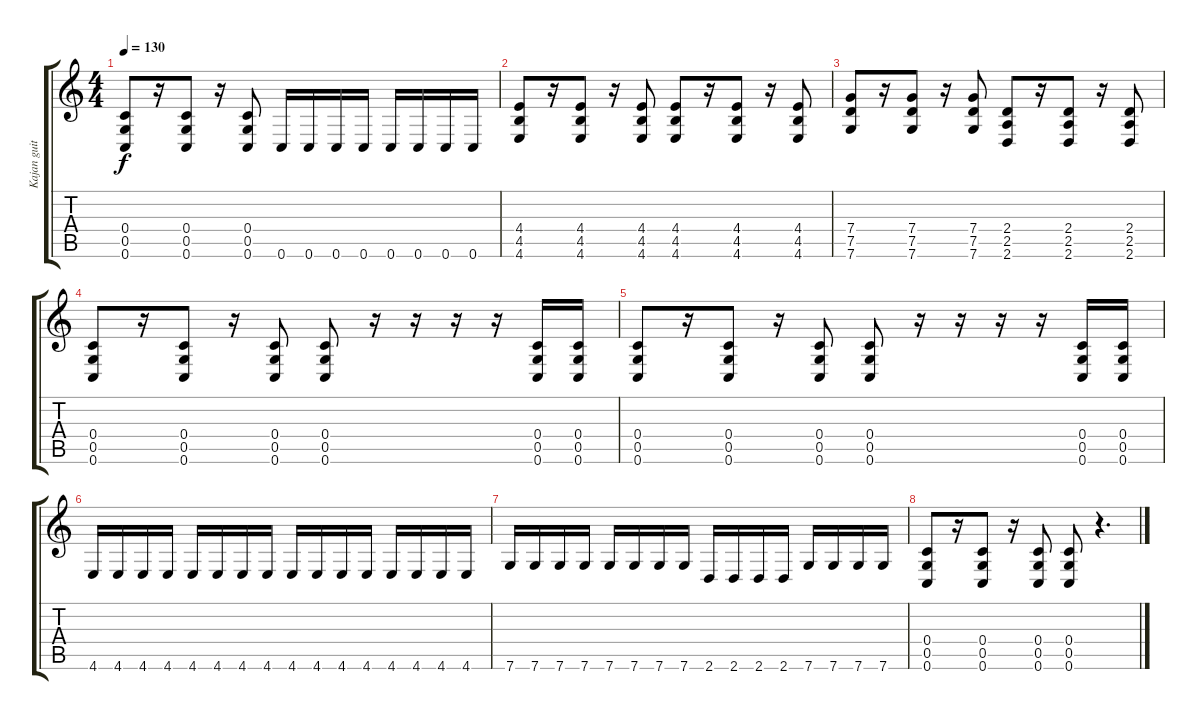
\track ("Kajan guitar 2" "Kajan guit") {instrument distortionguitar}
\staff {score tabs}
\tuning (D4 A3 F3 C3 G2 C2) {hide}
\ts (4 4)
\tempo 130
\clef g2
\ks c
(0.4 0.5 0.6).8{dy f} r.16 (0.4 0.5 0.6).8 r.16 (0.4 0.5 0.6).8 0.6.16 0.6.16 0.6.16 0.6.16 0.6.16 0.6.16 0.6.16 0.6.16 |
(4.4 4.5 4.6).8 r.16 (4.4 4.5 4.6).8 r.16 (4.4 4.5 4.6).8 (4.4 4.5 4.6).8 r.16 (4.4 4.5 4.6).8 r.16 (4.4 4.5 4.6).8 |
(7.4 7.5 7.6).8 r.16 (7.4 7.5 7.6).8 r.16 (7.4 7.5 7.6).8 (2.4 2.5 2.6).8 r.16 (2.4 2.5 2.6).8 r.16 (2.4 2.5 2.6).8 |
(0.4 0.5 0.6).8 r.16 (0.4 0.5 0.6).8 r.16 (0.4 0.5 0.6).8 (0.4 0.5 0.6).8 r.16 r.16 r.16 r.16 (0.4 0.5 0.6).16 (0.4 0.5 0.6).16 |
(0.4 0.5 0.6).8 r.16 (0.4 0.5 0.6).8 r.16 (0.4 0.5 0.6).8 (0.4 0.5 0.6).8 r.16 r.16 r.16 r.16 (0.4 0.5 0.6).16 (0.4 0.5 0.6).16 |
4.6.16 4.6.16 4.6.16 4.6.16 4.6.16 4.6.16 4.6.16 4.6.16 4.6.16 4.6.16 4.6.16 4.6.16 4.6.16 4.6.16 4.6.16 4.6.16 |
7.6.16 7.6.16 7.6.16 7.6.16 7.6.16 7.6.16 7.6.16 7.6.16 2.6.16 2.6.16 2.6.16 2.6.16 7.6.16 7.6.16 7.6.16 7.6.16 |
(0.4 0.5 0.6).8 r.16 (0.4 0.5 0.6).8 r.16 (0.4 0.5 0.6).8 (0.4 0.5 0.6).8 r.4{d}
